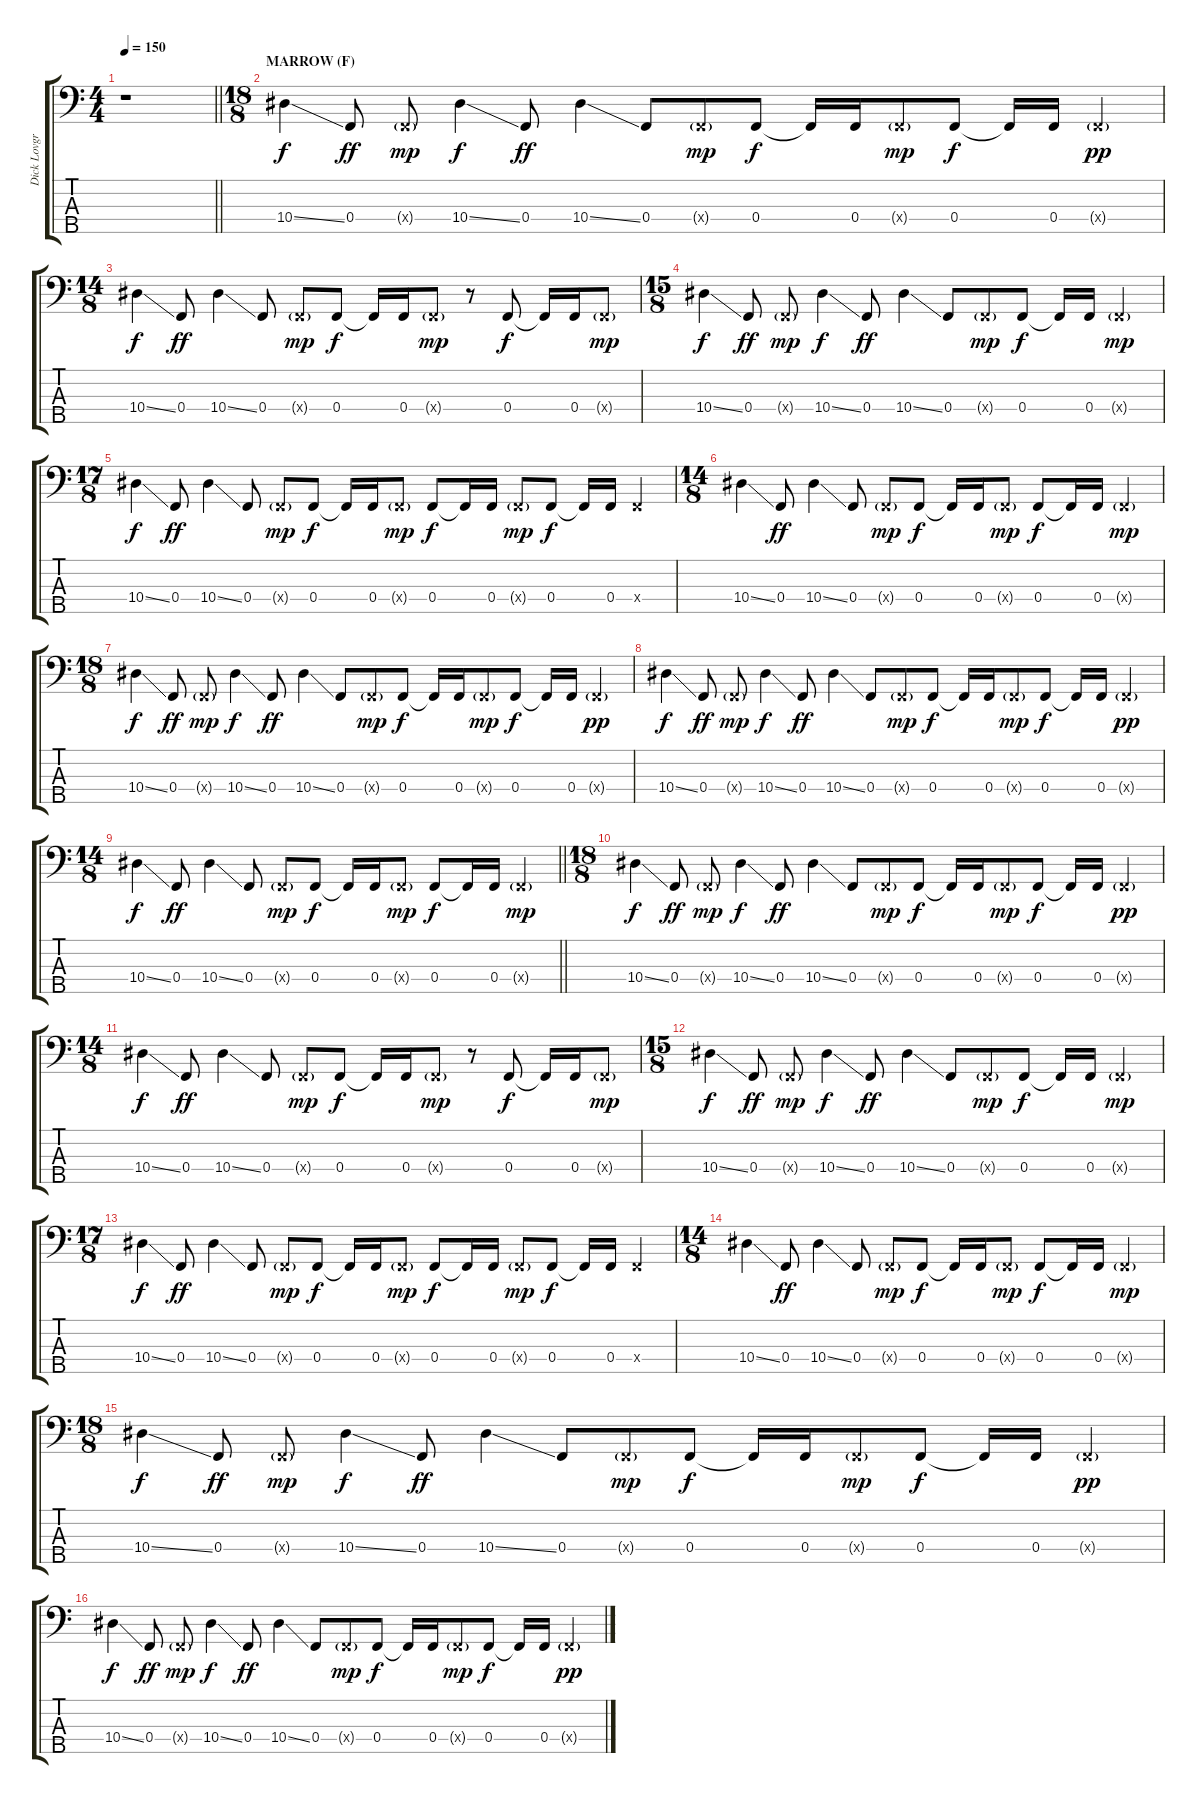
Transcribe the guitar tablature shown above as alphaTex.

\track ("Dick Lovgren (Bass in F)" "Dick Lovgr") {instrument slapbass1}
\staff {score tabs}
\tuning (Ab2 Eb2 Bb1 F1 C1) {hide}
\ts (4 4)
\tempo 150
\clef f4
\barLineRight lightlight
\ks c
r.1{dy pp} |
\ts (18 8)
\section ("" "MARROW (F)")
10.4{ss}.4{dy f} 0.4.8{dy ff} 0.4{g x}.8{dy mp} 10.4{ss}.4{dy f} 0.4.8{dy ff} 10.4{ss}.4 0.4.8 0.4{g x}.8{dy mp} 0.4.8{dy f} 0.4{t}.16 0.4.16 0.4{g x}.8{dy mp} 0.4.8{dy f} 0.4{t}.16 0.4.16 0.4{g x}.4{dy pp} |
\ts (14 8)
10.4{ss}.4{dy f} 0.4.8{dy ff} 10.4{ss}.4 0.4.8 0.4{g x}.8{dy mp} 0.4.8{dy f} 0.4{t}.16 0.4.16 0.4{g x}.8{dy mp} r.8 0.4.8{dy f} 0.4{t}.16 0.4.16 0.4{g x}.8{dy mp} |
\ts (15 8)
10.4{ss}.4{dy f} 0.4.8{dy ff} 0.4{g x}.8{dy mp} 10.4{ss}.4{dy f} 0.4.8{dy ff} 10.4{ss}.4 0.4.8 0.4{g x}.8{dy mp} 0.4.8{dy f} 0.4{t}.16 0.4.16 0.4{g x}.4{dy mp} |
\ts (17 8)
10.4{ss}.4{dy f} 0.4.8{dy ff} 10.4{ss}.4 0.4.8 0.4{g x}.8{dy mp} 0.4.8{dy f} 0.4{t}.16 0.4.16 0.4{g x}.8{dy mp} 0.4.8{dy f} 0.4{t}.16 0.4.16 0.4{g x}.8{dy mp} 0.4.8{dy f} 0.4{t}.16 0.4.16 0.4{x}.4 |
\ts (14 8)
10.4{ss}.4 0.4.8{dy ff} 10.4{ss}.4 0.4.8 0.4{g x}.8{dy mp} 0.4.8{dy f} 0.4{t}.16 0.4.16 0.4{g x}.8{dy mp} 0.4.8{dy f} 0.4{t}.16 0.4.16 0.4{g x}.4{dy mp} |
\ts (18 8)
10.4{ss}.4{dy f} 0.4.8{dy ff} 0.4{g x}.8{dy mp} 10.4{ss}.4{dy f} 0.4.8{dy ff} 10.4{ss}.4 0.4.8 0.4{g x}.8{dy mp} 0.4.8{dy f} 0.4{t}.16 0.4.16 0.4{g x}.8{dy mp} 0.4.8{dy f} 0.4{t}.16 0.4.16 0.4{g x}.4{dy pp} |
10.4{ss}.4{dy f} 0.4.8{dy ff} 0.4{g x}.8{dy mp} 10.4{ss}.4{dy f} 0.4.8{dy ff} 10.4{ss}.4 0.4.8 0.4{g x}.8{dy mp} 0.4.8{dy f} 0.4{t}.16 0.4.16 0.4{g x}.8{dy mp} 0.4.8{dy f} 0.4{t}.16 0.4.16 0.4{g x}.4{dy pp} |
\ts (14 8)
\barLineRight lightlight
10.4{ss}.4{dy f} 0.4.8{dy ff} 10.4{ss}.4 0.4.8 0.4{g x}.8{dy mp} 0.4.8{dy f} 0.4{t}.16 0.4.16 0.4{g x}.8{dy mp} 0.4.8{dy f} 0.4{t}.16 0.4.16 0.4{g x}.4{dy mp} |
\ts (18 8)
10.4{ss}.4{dy f volume 10} 0.4.8{dy ff} 0.4{g x}.8{dy mp} 10.4{ss}.4{dy f} 0.4.8{dy ff} 10.4{ss}.4 0.4.8 0.4{g x}.8{dy mp} 0.4.8{dy f} 0.4{t}.16 0.4.16 0.4{g x}.8{dy mp} 0.4.8{dy f} 0.4{t}.16 0.4.16 0.4{g x}.4{dy pp} |
\ts (14 8)
10.4{ss}.4{dy f} 0.4.8{dy ff} 10.4{ss}.4 0.4.8 0.4{g x}.8{dy mp} 0.4.8{dy f} 0.4{t}.16 0.4.16 0.4{g x}.8{dy mp} r.8 0.4.8{dy f} 0.4{t}.16 0.4.16 0.4{g x}.8{dy mp} |
\ts (15 8)
10.4{ss}.4{dy f volume 7} 0.4.8{dy ff} 0.4{g x}.8{dy mp} 10.4{ss}.4{dy f} 0.4.8{dy ff} 10.4{ss}.4 0.4.8 0.4{g x}.8{dy mp} 0.4.8{dy f} 0.4{t}.16 0.4.16 0.4{g x}.4{dy mp} |
\ts (17 8)
10.4{ss}.4{dy f} 0.4.8{dy ff} 10.4{ss}.4 0.4.8 0.4{g x}.8{dy mp} 0.4.8{dy f} 0.4{t}.16 0.4.16 0.4{g x}.8{dy mp} 0.4.8{dy f} 0.4{t}.16 0.4.16 0.4{g x}.8{dy mp} 0.4.8{dy f} 0.4{t}.16 0.4.16 0.4{x}.4 |
\ts (14 8)
10.4{ss}.4{volume 4} 0.4.8{dy ff} 10.4{ss}.4 0.4.8 0.4{g x}.8{dy mp} 0.4.8{dy f} 0.4{t}.16 0.4.16 0.4{g x}.8{dy mp} 0.4.8{dy f} 0.4{t}.16 0.4.16 0.4{g x}.4{dy mp} |
\ts (18 8)
10.4{ss}.4{dy f} 0.4.8{dy ff} 0.4{g x}.8{dy mp} 10.4{ss}.4{dy f} 0.4.8{dy ff} 10.4{ss}.4 0.4.8 0.4{g x}.8{dy mp} 0.4.8{dy f} 0.4{t}.16 0.4.16 0.4{g x}.8{dy mp} 0.4.8{dy f} 0.4{t}.16 0.4.16 0.4{g x}.4{dy pp} |
10.4{ss}.4{dy f volume 0} 0.4.8{dy ff} 0.4{g x}.8{dy mp} 10.4{ss}.4{dy f} 0.4.8{dy ff} 10.4{ss}.4 0.4.8 0.4{g x}.8{dy mp} 0.4.8{dy f} 0.4{t}.16 0.4.16 0.4{g x}.8{dy mp} 0.4.8{dy f} 0.4{t}.16 0.4.16 0.4{g x}.4{dy pp}
